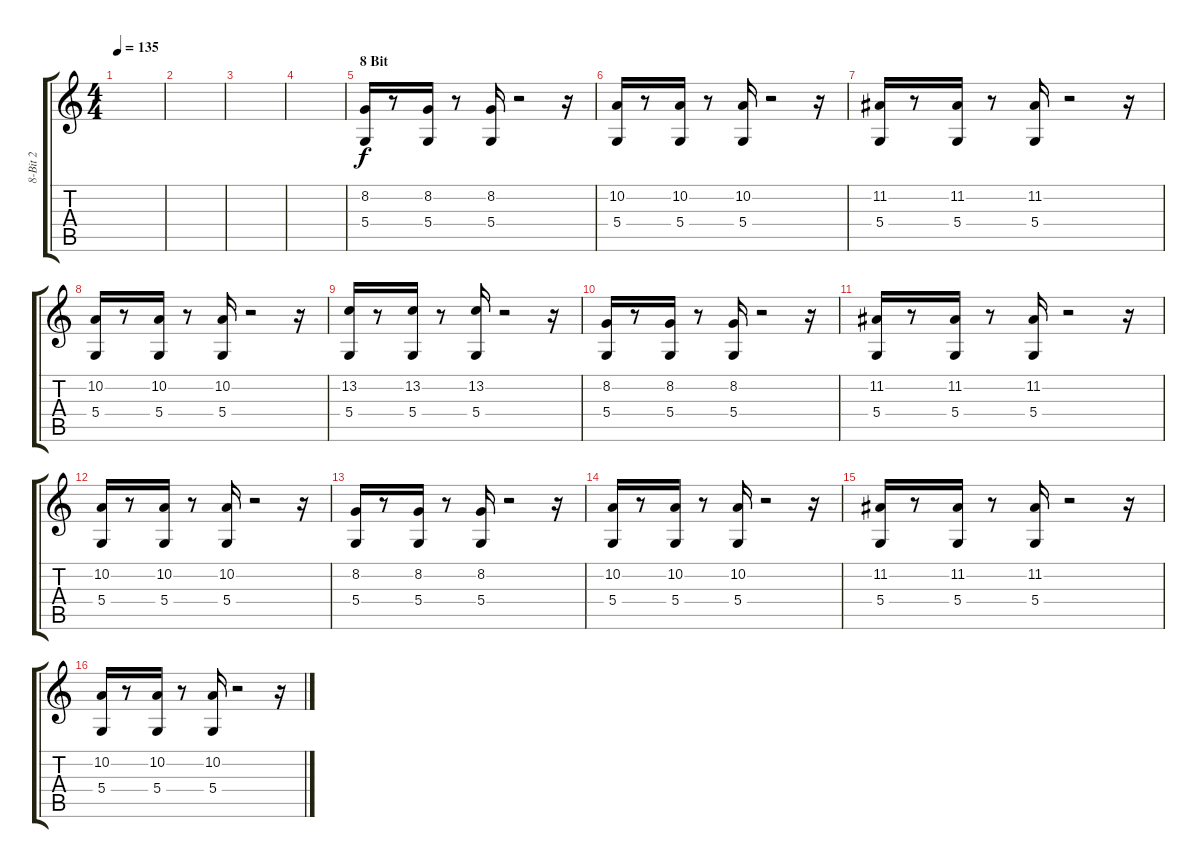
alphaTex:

\track ("8-Bit 2" "8-Bit 2") {instrument lead1square}
\staff {score tabs}
\tuning (E4 B3 G3 D3 A2 E2) {hide}
\ts (4 4)
\tempo 135
\clef g2
\ks c
|
|
|
|
\section ("" "8 Bit")
(8.2 5.4).16 r.8 (8.2 5.4).16 r.8 (8.2 5.4).16 r.2 r.16 |
(10.2 5.4).16 r.8 (10.2 5.4).16 r.8 (10.2 5.4).16 r.2 r.16 |
(11.2 5.4).16 r.8 (11.2 5.4).16 r.8 (11.2 5.4).16 r.2 r.16 |
(10.2 5.4).16 r.8 (10.2 5.4).16 r.8 (10.2 5.4).16 r.2 r.16 |
(13.2 5.4).16 r.8 (13.2 5.4).16 r.8 (13.2 5.4).16 r.2 r.16 |
(8.2 5.4).16 r.8 (8.2 5.4).16 r.8 (8.2 5.4).16 r.2 r.16 |
(11.2 5.4).16 r.8 (11.2 5.4).16 r.8 (11.2 5.4).16 r.2 r.16 |
(10.2 5.4).16 r.8 (10.2 5.4).16 r.8 (10.2 5.4).16 r.2 r.16 |
(8.2 5.4).16 r.8 (8.2 5.4).16 r.8 (8.2 5.4).16 r.2 r.16 |
(10.2 5.4).16 r.8 (10.2 5.4).16 r.8 (10.2 5.4).16 r.2 r.16 |
(11.2 5.4).16 r.8 (11.2 5.4).16 r.8 (11.2 5.4).16 r.2 r.16 |
(10.2 5.4).16 r.8 (10.2 5.4).16 r.8 (10.2 5.4).16 r.2 r.16
